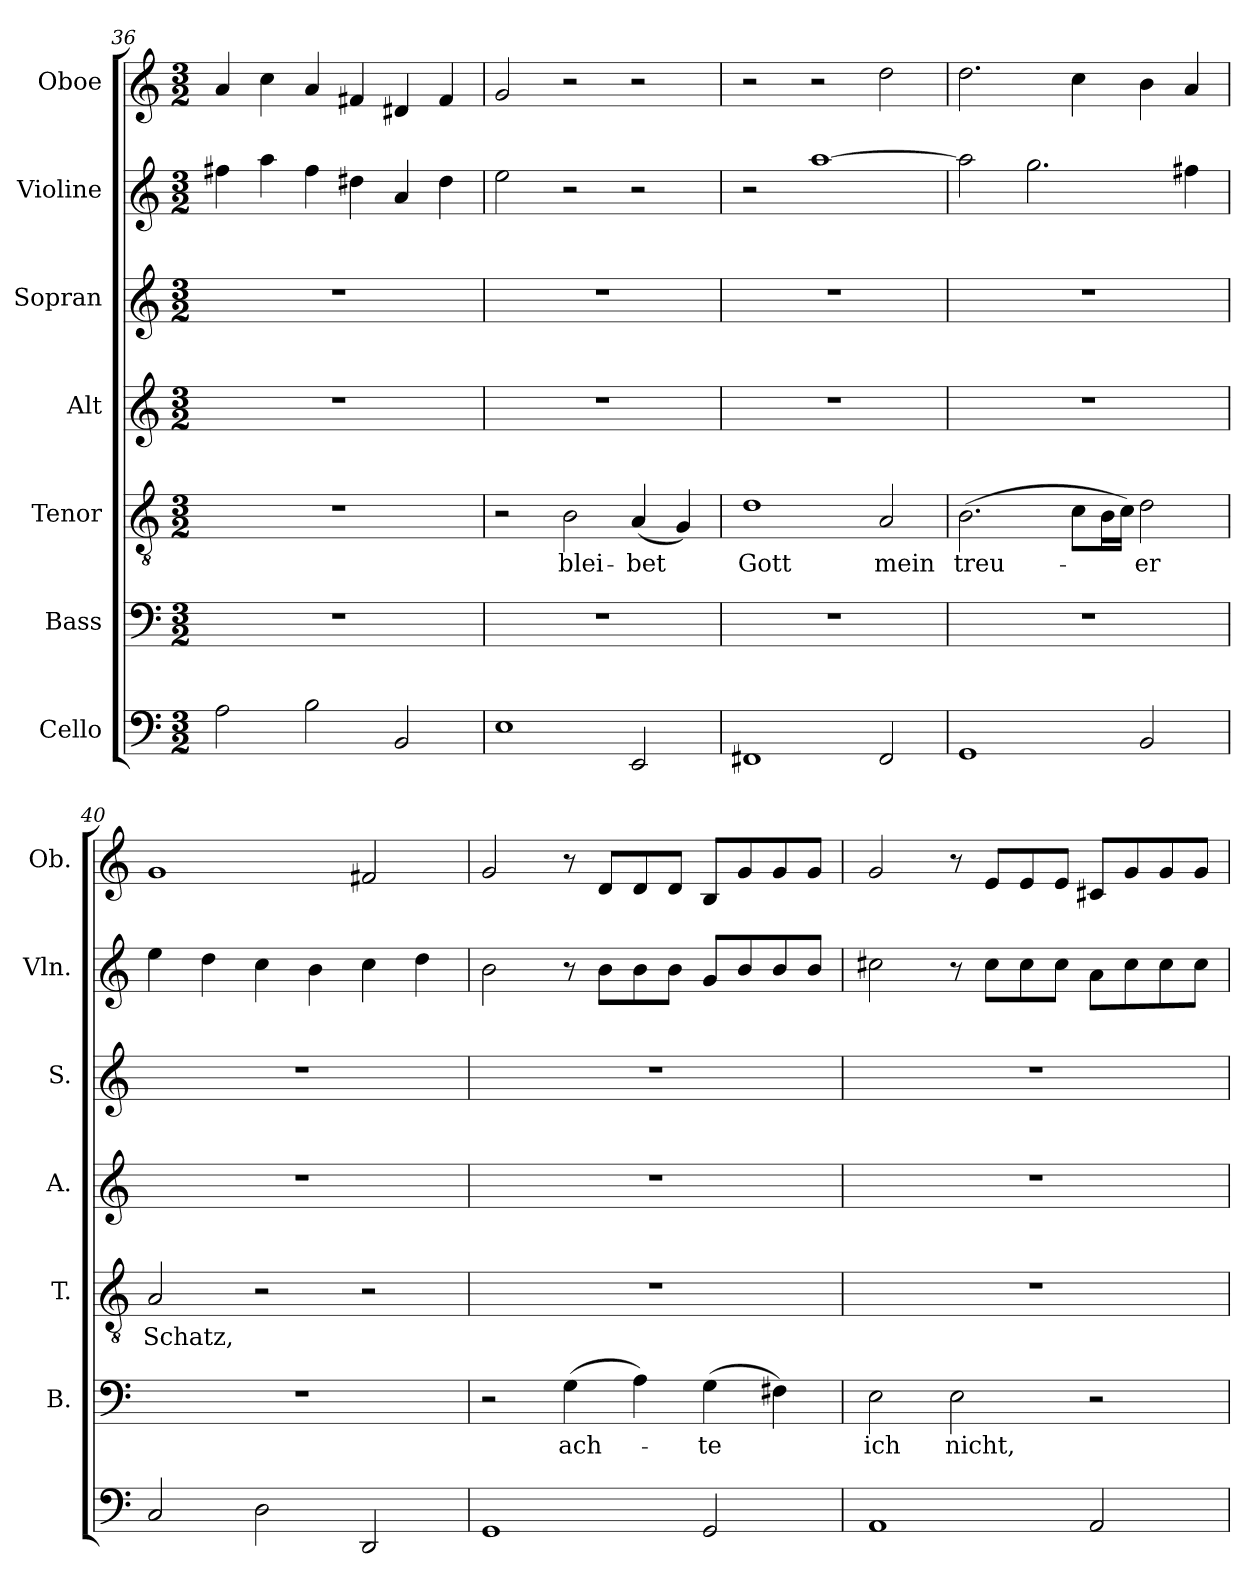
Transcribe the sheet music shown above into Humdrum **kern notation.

**kern	**kern	**text	**kern	**text	**kern	**kern	**kern	**kern
*part7	*part6	*part6	*part5	*part5	*part4	*part3	*part2	*part1
*staff7	*staff6	*staff6	*staff5	*staff5	*staff4	*staff3	*staff2	*staff1
*I"Cello	*I"Bass	*	*I"Tenor	*	*I"Alt	*I"Sopran	*I"Violine	*I"Oboe
*	*I'B.	*	*I'T.	*	*I'A.	*I'S.	*I'Vln.	*I'Ob.
*clefF4	*clefF4	*	*clefGv2	*	*clefG2	*clefG2	*clefG2	*clefG2
*	*	*	*ITrd7c12	*	*	*	*	*
*k[]	*k[]	*	*k[]	*	*k[]	*k[]	*k[]	*k[]
*C:	*C:	*	*C:	*	*C:	*C:	*C:	*C:
*M3/2	*M3/2	*	*M3/2	*	*M3/2	*M3/2	*M3/2	*M3/2
=36	=36	=36	=36	=36	=36	=36	=36	=36
!	!LO:N:vis=1	!	!LO:N:vis=1	!	!LO:N:vis=1	!LO:N:vis=1	!	!
2Ai\	1.r	.	1.r	.	1.r	1.r	4ff#Xi\	4ai/
.	.	.	.	.	.	.	4aai\	4cci\
2Bi\	.	.	.	.	.	.	4ff#i\	4ai/
.	.	.	.	.	.	.	4dd#Xi\	4f#Xi/
2BBi/	.	.	.	.	.	.	4ai/	4d#Xi/
.	.	.	.	.	.	.	4dd#i\	4f#i/
=37	=37	=37	=37	=37	=37	=37	=37	=37
!	!LO:N:vis=1	!	!	!	!LO:N:vis=1	!LO:N:vis=1	!	!
1Ei	1.r	.	2r	.	1.r	1.r	2eei\	2gi/
!	!	!	!	!LO:LY:b:color=#000000	!	!	!	!
.	.	.	2BBi\	blei-	.	.	2r	2r
!	!	!	!	!LO:LY:b:color=#000000	!	!	!	!
2EEi/	.	.	(4AAi/	-bet	.	.	2r	2r
.	.	.	4GGi/)	.	.	.	.	.
=38	=38	=38	=38	=38	=38	=38	=38	=38
!	!LO:N:vis=1	!	!	!	!	!	!	!
!	!	!	!	!LO:LY:b:color=#000000	!LO:N:vis=1	!LO:N:vis=1	!	!
1FF#Xi	1.r	.	1Di	Gott	1.r	1.r	2r	2r
.	.	.	.	.	.	.	[>1aai	2r
!	!	!	!	!LO:LY:b:color=#000000	!	!	!	!
2FF#i/	.	.	2AAi/	mein	.	.	.	2ddi\
=39	=39	=39	=39	=39	=39	=39	=39	=39
!	!LO:N:vis=1	!	!	!	!	!	!	!
!	!	!	!	!LO:LY:b:color=#000000	!LO:N:vis=1	!LO:N:vis=1	!	!
1GGi	1.r	.	(2.BBi\	treu-	1.r	1.r	2aai\]	2.ddi\
.	.	.	.	.	.	.	2.ggi\	.
.	.	.	8Ci\L	.	.	.	.	4cci\
.	.	.	16BBi\L	.	.	.	.	.
.	.	.	16Ci\JJ)	.	.	.	.	.
!	!	!	!	!LO:LY:b:color=#000000	!	!	!	!
2BBi/	.	.	2Di\	-er	.	.	.	4bi\
.	.	.	.	.	.	.	4ff#Xi\	4ai/
!!LO:PB:g=z
=40	=40	=40	=40	=40	=40	=40	=40	=40
!	!LO:N:vis=1	!	!	!	!	!	!	!
!	!	!	!	!LO:LY:b:color=#000000	!LO:N:vis=1	!LO:N:vis=1	!	!
2Ci/	1.r	.	2AAi/	Schatz,	1.r	1.r	4eei\	1gi
.	.	.	.	.	.	.	4ddi\	.
2Di\	.	.	2r	.	.	.	4cci\	.
.	.	.	.	.	.	.	4bi\	.
2DDi/	.	.	2r	.	.	.	4cci\	2f#Xi/
.	.	.	.	.	.	.	4ddi\	.
=41	=41	=41	=41	=41	=41	=41	=41	=41
!	!	!	!LO:N:vis=1	!	!LO:N:vis=1	!LO:N:vis=1	!	!
1GGi	2r	.	1.r	.	1.r	1.r	2bi\	2gi/
!	!	!LO:LY:b:color=#000000	!	!	!	!	!	!
.	(4Gi\	ach-	.	.	.	.	8r	8r
.	.	.	.	.	.	.	8bi\L	8di/L
.	4Ai\)	.	.	.	.	.	8bi\	8di/
.	.	.	.	.	.	.	8bi\J	8di/J
!	!	!LO:LY:b:color=#000000	!	!	!	!	!	!
2GGi/	(4Gi\	-te	.	.	.	.	8gi/L	8Bi/L
.	.	.	.	.	.	.	8bi/	8gi/
.	4F#Xi\)	.	.	.	.	.	8bi/	8gi/
.	.	.	.	.	.	.	8bi/J	8gi/J
=42	=42	=42	=42	=42	=42	=42	=42	=42
!	!	!LO:LY:b:color=#000000	!LO:N:vis=1	!	!LO:N:vis=1	!LO:N:vis=1	!	!
1AAi	2Ei\	ich	1.r	.	1.r	1.r	2cc#Xi\	2gi/
!	!	!LO:LY:b:color=#000000	!	!	!	!	!	!
.	2Ei\	nicht,	.	.	.	.	8r	8r
.	.	.	.	.	.	.	8cc#i\L	8ei/L
.	.	.	.	.	.	.	8cc#i\	8ei/
.	.	.	.	.	.	.	8cc#i\J	8ei/J
2AAi/	2r	.	.	.	.	.	8ai\L	8c#Xi/L
.	.	.	.	.	.	.	8cc#i\	8gi/
.	.	.	.	.	.	.	8cc#i\	8gi/
.	.	.	.	.	.	.	8cc#i\J	8gi/J
=	=	=	=	=	=	=	=	=
*-	*-	*-	*-	*-	*-	*-	*-	*-
